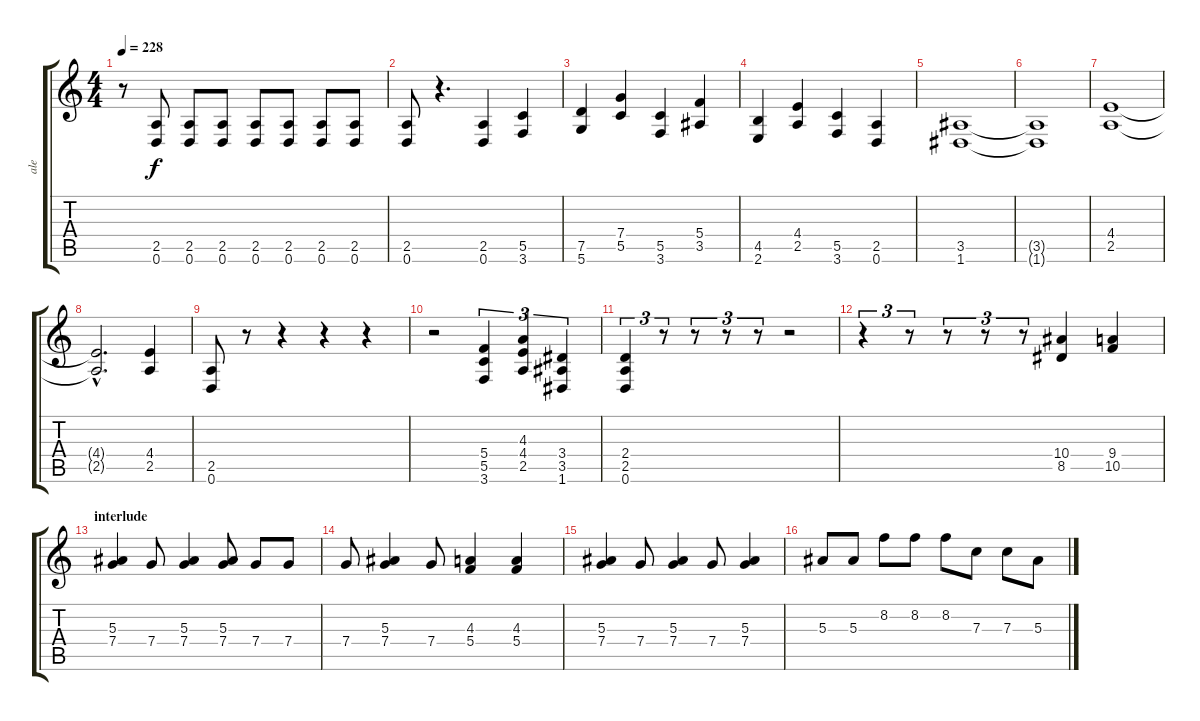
\track ("ale" "ale") {instrument overdrivenguitar}
\staff {score tabs}
\tuning (D4 A3 F3 C3 G2 D2) {hide}
\ts (4 4)
\tempo 228
\clef g2
\ks c
r.8{dy f} (2.5 0.6).8 (2.5 0.6).8 (2.5 0.6).8 (2.5 0.6).8 (2.5 0.6).8 (2.5 0.6).8 (2.5 0.6).8 |
(2.5 0.6).8 r.4{d} (2.5 0.6).4 (5.5 3.6).4 |
(7.5 5.6).4 (7.4 5.5).4 (5.5 3.6).4 (5.4 3.5).4 |
(4.5 2.6).4 (4.4 2.5).4 (5.5 3.6).4 (2.5 0.6).4 |
(3.5 1.6).1 |
(3.5{t} 1.6{t}).1 |
(4.4 2.5).1 |
(4.4{hac t} 2.5{hac t}).2{d} (4.4 2.5).4 |
(2.5 0.6).8 r.8 r.4 r.4 r.4 |
r.2 (5.4 5.5 3.6).4{tu (3 2)} (4.3 4.4 2.5).4{tu (3 2)} (3.4 3.5 1.6).4{tu (3 2)} |
(2.4 2.5 0.6).4{tu (3 2)} r.8{tu (3 2)} r.8{tu (3 2)} r.8{tu (3 2)} r.8{tu (3 2)} r.2 |
r.4{tu (3 2)} r.8{tu (3 2)} r.8{tu (3 2)} r.8{tu (3 2)} r.8{tu (3 2)} (10.4 8.5).4 (9.4 10.5).4 |
\section ("" "interlude")
(5.3 7.4).4 7.4.8 (5.3 7.4).4 (5.3 7.4).8 7.4.8 7.4.8 |
7.4.8 (5.3 7.4).4 7.4.8 (4.3 5.4).4 (4.3 5.4).4 |
(5.3 7.4).4 7.4.8 (5.3 7.4).4 7.4.8 (5.3 7.4).4 |
5.3.8 5.3.8 8.2.8 8.2.8 8.2.8 7.3.8 7.3.8 5.3.8
